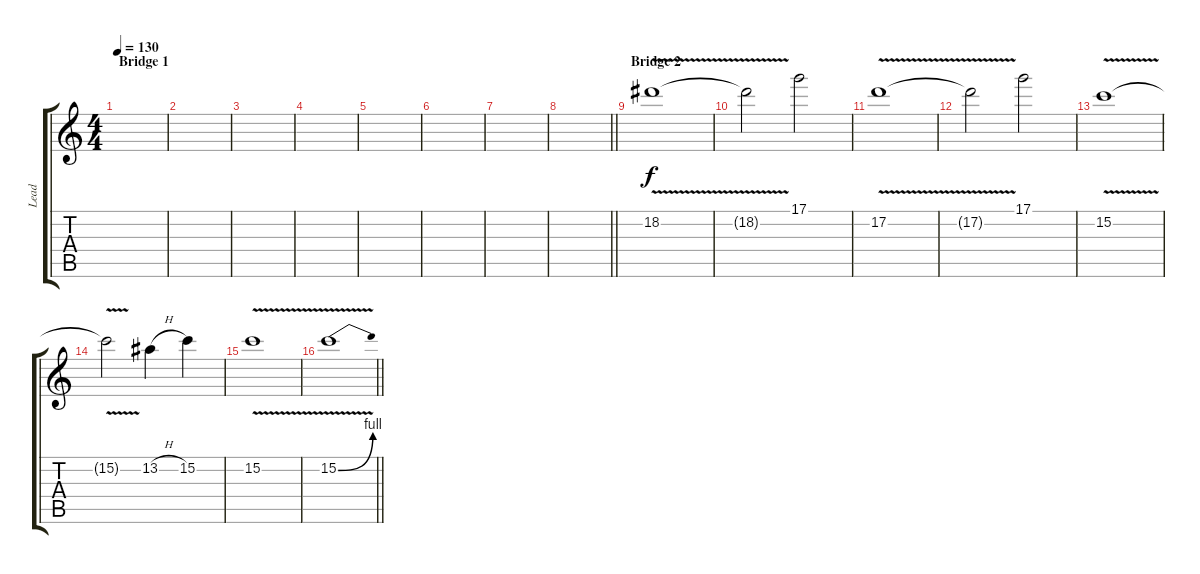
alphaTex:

\track ("Lead" "Lead") {instrument distortionguitar}
\staff {score tabs}
\tuning (D4 A3 F3 C3 G2 C2) {hide}
\ts (4 4)
\section ("" "Bridge 1")
\tempo 130
\clef g2
\ks c
|
|
|
|
|
|
|
\barLineRight lightlight
|
\section ("" "Bridge 2")
18.2{v}.1 |
18.2{t}.2 17.1.2 |
17.2{v}.1 |
17.2{t}.2 17.1.2 |
15.2{v}.1 |
15.2{t}.2 13.2{h}.4 15.2.4 |
15.2{v}.1 |
\barLineRight lightlight
15.2{be (bend 0 0 60 4) v}.1
